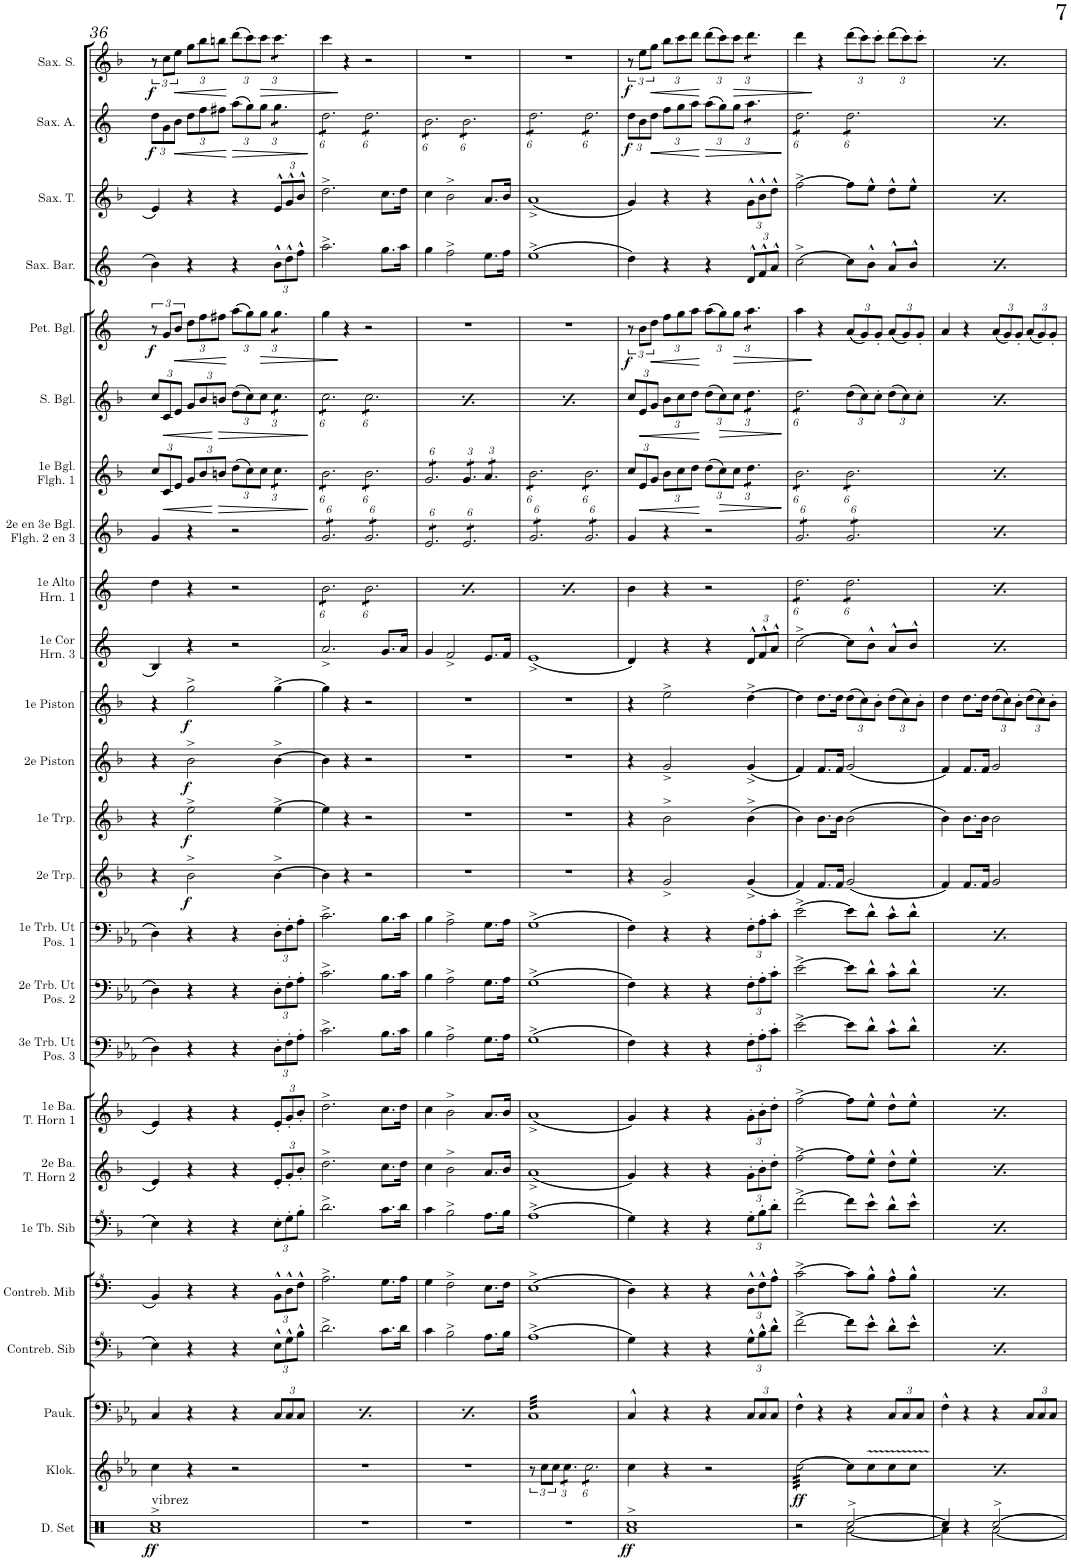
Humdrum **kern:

**kern	**dynam	**kern	**dynam	**kern	**kern	**kern	**kern	**kern	**kern	**kern	**kern	**kern	**kern	**dynam	**kern	**dynam	**kern	**dynam	**kern	**dynam	**kern	**kern	**kern	**kern	**dynam	**kern	**dynam	**kern	**dynam	**kern	**kern	**kern	**dynam	**kern	**dynam
*part25	*part25	*part24	*part24	*part23	*part22	*part21	*part20	*part19	*part18	*part17	*part16	*part15	*part14	*part14	*part13	*part13	*part12	*part12	*part11	*part11	*part10	*part9	*part8	*part7	*part7	*part6	*part6	*part5	*part5	*part4	*part3	*part2	*part2	*part1	*part1
*staff25	*staff25	*staff24	*staff24	*staff23	*staff22	*staff21	*staff20	*staff19	*staff18	*staff17	*staff16	*staff15	*staff14	*staff14	*staff13	*staff13	*staff12	*staff12	*staff11	*staff11	*staff10	*staff9	*staff8	*staff7	*staff7	*staff6	*staff6	*staff5	*staff5	*staff4	*staff3	*staff2	*staff2	*staff1	*staff1
*I"Grote Trom	*	*I"Tambour	*	*I"Pauken	*I"Contrebasse Sib	*I"Contrebasse Mib	*I"1e Tuba Sib	*I"2e Baryton Tenorhorn 2	*I"1e Baryton Tenorhorn 1	*I"3e Trombone Ut Posaune 3	*I"2e Trombone Ut Posaune 2	*I"1e Trombone Ut Posaune 1	*I"2e Trompet	*	*I"1e Trompet	*	*I"2e Piston	*	*I"1e Piston	*	*I"1e Cor Horn 3	*I"1e Alto Horn 1	*I"2e en 3e Bugle Flugelhorn 2 en 3	*I"1e Bugle Flugelhorn 1	*	*I"Solo Bugle Fanfare	*	*I"Petite Bugle	*	*I"Saxophoon Baryton	*I"Saxophoon Tenor	*I"Saxophoon Alt	*	*I"Saxophoon Sopraan	*
*	*	*	*	*I'Pauk.	*I'Contreb. Sib	*I'Contreb. Mib	*I'1e Tb. Sib	*I'2e Ba. T. Horn 2	*I'1e Ba. T. Horn 1	*I'3e Trb. Ut Pos. 3	*I'2e Trb. Ut Pos. 2	*I'1e Trb. Ut Pos. 1	*I'2e Trp.	*	*I'1e Trp.	*	*I'2e Piston	*	*I'1e Piston	*	*I'1e Cor Hrn. 3	*I'1e Alto Hrn. 1	*I'2e en 3e Bgl. Flgh. 2 en 3	*I'1e Bgl. Flgh. 1	*	*I'S. Bgl.	*	*I'Pet. Bgl.	*	*I'Sax. Bar.	*I'Sax. T.	*I'Sax. A.	*	*I'Sax. S.	*
!!LO:PB:g=z
*clefX	*	*clefG2	*	*clefF4	*clefF^4	*clefF^4	*clefF^4	*clefG2	*clefG2	*clefF4	*clefF4	*clefF4	*clefG2	*	*clefG2	*	*clefG2	*	*clefG2	*	*clefG2	*clefG2	*clefG2	*clefG2	*	*clefG2	*	*clefG2	*	*clefG2	*clefG2	*clefG2	*	*clefG2	*
*	*	*Trd-14c-24	*	*	*Trd15c26	*Trd12c21	*Trd8c14	*Trd8c14	*Trd8c14	*	*	*	*Trd1c2	*	*Trd1c2	*	*Trd1c2	*	*Trd1c2	*	*Trd5c9	*Trd5c9	*Trd1c2	*Trd1c2	*	*Trd1c2	*	*Trd-2c-3	*	*Trd12c21	*Trd8c14	*Trd5c9	*	*Trd1c2	*
*k[]	*	*k[b-e-a-]	*	*k[b-e-a-]	*k[b-]	*k[]	*k[b-]	*k[b-]	*k[b-]	*k[b-e-a-]	*k[b-e-a-]	*k[b-e-a-]	*k[b-]	*	*k[b-]	*	*k[b-]	*	*k[b-]	*	*k[]	*k[]	*k[b-]	*k[b-]	*	*k[b-]	*	*k[]	*	*k[]	*k[b-]	*k[]	*	*k[b-]	*
*M2/2	*	*M2/2	*	*M2/2	*M2/2	*M2/2	*M2/2	*M2/2	*M2/2	*M2/2	*M2/2	*M2/2	*M2/2	*	*M2/2	*	*M2/2	*	*M2/2	*	*M2/2	*M2/2	*M2/2	*M2/2	*	*M2/2	*	*M2/2	*	*M2/2	*M2/2	*M2/2	*	*M2/2	*
*met(c|)	*	*met(c|)	*	*met(c|)	*met(c|)	*met(c|)	*met(c|)	*met(c|)	*met(c|)	*met(c|)	*met(c|)	*met(c|)	*met(c|)	*	*met(c|)	*	*met(c|)	*	*met(c|)	*	*met(c|)	*met(c|)	*met(c|)	*met(c|)	*	*met(c|)	*	*met(c|)	*	*met(c|)	*met(c|)	*met(c|)	*	*met(c|)	*
=36	=36	=36	=36	=36	=36	=36	=36	=36	=36	=36	=36	=36	=36	=36	=36	=36	=36	=36	=36	=36	=36	=36	=36	=36	=36	=36	=36	=36	=36	=36	=36	=36	=36	=36	=36
*^	*	*	*	*	*	*	*	*	*	*	*	*	*	*	*	*	*	*	*	*	*	*	*	*	*	*	*	*	*	*	*	*	*	*	*
*	*	*	*	*	*	*	*	*	*	*	*	*	*	*	*	*	*	*	*	*	*	*	*	*	*Xbrackettup	*	*Xbrackettup	*	*	*	*	*	*Xbrackettup	*	*	*
!LO:TX:a:t=vibrez	!	!	!	!	!	!	!	!	!	!	!	!	!	!	!	!	!	!	!	!	!	!	!	!	!	!	!	!	!	!	!	!	!	!	!	!
!	!	!LO:DY:b	!	!	!	!	!	!	!	!	!	!	!	!	!	!	!	!	!	!	!	!	!	!	!	!	!	!	!	!LO:DY:b	!	!	!	!LO:DY:b	!	!LO:DY:b
1Rcc^	1Ra	ff	4cc\	.	4C/	4e\	4B/	4e\	4e/	4e/	4D\	4D\	4D\	4r	.	4r	.	4r	.	4r	.	4B/	4dd\	4g/	12cc/L	.	12cc/L	.	12r	f	4b\	4e/	12dd\L	f	12r	f
!	!	!	!	!	!	!	!	!	!	!	!	!	!	!	!	!	!	!	!	!	!	!	!	!	!	!LO:HP:b	!	!LO:HP:b	!	!	!	!	!	!	!	!
.	.	.	.	.	.	.	.	.	.	.	.	.	.	.	.	.	.	.	.	.	.	.	.	.	12c/	<	12c/	<	12g/L	.	.	.	12g\	.	12cc\L	.
!	!	!	!	!	!	!	!	!	!	!	!	!	!	!	!	!	!	!	!	!	!	!	!	!	!	!	!	!	!	!LO:HP:b	!	!	!	!LO:HP:b	!	!LO:HP:b
.	.	.	.	.	.	.	.	.	.	.	.	.	.	.	.	.	.	.	.	.	.	.	.	.	12e/J	.	12e/J	.	12b/J	<	.	.	12b\J	<	12ee\J	<
*	*	*	*	*	*	*	*	*	*	*	*	*	*	*	*	*	*	*	*	*	*	*	*	*	*	*	*	*	*Xbrackettup	*	*	*	*	*	*Xbrackettup	*
!	!	!	!	!	!	!	!	!	!	!	!	!	!	!	!LO:DY:b	!	!LO:DY:b	!	!LO:DY:b	!	!LO:DY:b	!	!	!	!	!	!	!	!	!	!	!	!	!	!	!
.	.	.	4r	.	4r	4r	4r	4r	4r	4r	4r	4r	4r	2b-^\	f	2ee^\	f	2b-^\	f	2gg^\	f	4r	4r	4r	12g/L	.	12g/L	.	12dd\L	.	4r	4r	12dd\L	.	12gg\L	.
.	.	.	.	.	.	.	.	.	.	.	.	.	.	.	.	.	.	.	.	.	.	.	.	.	12b-/	.	12b-/	.	12ff\	.	.	.	12ff\	.	12bb-\	.
!	!	!	!	!	!	!	!	!	!	!	!	!	!	!	!	!	!	!	!	!	!	!	!	!	!	!LO:HP:n=1:b	!	!LO:HP:n=1:b	!	!	!	!	!	!	!	!
.	.	.	.	.	.	.	.	.	.	.	.	.	.	.	.	.	.	.	.	.	.	.	.	.	12bn/J	[ >	12bn/J	[ >	12ff#X\J	.	.	.	12ff#X\J	.	12bbn\J	.
!	!	!	!	!	!	!	!	!	!	!	!	!	!	!	!	!	!	!	!	!	!	!	!	!	!	!	!	!	!	!	!	!	!	!LO:HP:n=1:b	!	!
.	.	.	2r	.	4r	4r	4r	4r	4r	4r	4r	4r	4r	.	.	.	.	.	.	.	.	2r	2r	2r	(12dd\L	.	(12dd\L	.	(12aa\L	[	4r	4r	(12aa\L	[ >	(12ddd\L	[
.	.	.	.	.	.	.	.	.	.	.	.	.	.	.	.	.	.	.	.	.	.	.	.	.	12cc\)	.	12cc\)	.	12gg\)	.	.	.	12gg\)	.	12ccc\)	.
!	!	!	!	!	!	!	!	!	!	!	!	!	!	!	!	!	!	!	!	!	!	!	!	!	!	!	!	!	!	!LO:HP:b	!	!	!	!	!	!LO:HP:b
.	.	.	.	.	.	.	.	.	.	.	.	.	.	.	.	.	.	.	.	.	.	.	.	.	12cc\J	.	12cc\J	.	12gg\J	>	.	.	12gg\J	.	12ccc\J	>
*	*	*	*	*	*Xbrackettup	*Xbrackettup	*Xbrackettup	*Xbrackettup	*Xbrackettup	*Xbrackettup	*Xbrackettup	*Xbrackettup	*Xbrackettup	*	*	*	*	*	*	*	*	*	*	*	*	*	*	*	*	*	*Xbrackettup	*Xbrackettup	*	*	*	*
*	*	*	*	*	*	*	*	*	*	*	*	*	*	*	*	*	*	*	*	*	*	*	*	*	*tremolo	*	*	*	*	*	*	*	*	*	*	*
*	*	*	*	*	*	*	*	*	*	*	*	*	*	*	*	*	*	*	*	*	*	*	*	*	*	*	*tremolo	*	*	*	*	*	*	*	*	*
*	*	*	*	*	*	*	*	*	*	*	*	*	*	*	*	*	*	*	*	*	*	*	*	*	*	*	*	*	*tremolo	*	*	*	*	*	*	*
*	*	*	*	*	*	*	*	*	*	*	*	*	*	*	*	*	*	*	*	*	*	*	*	*	*	*	*	*	*	*	*	*	*tremolo	*	*	*
*	*	*	*	*	*	*	*	*	*	*	*	*	*	*	*	*	*	*	*	*	*	*	*	*	*	*	*	*	*	*	*	*	*	*	*tremolo	*
.	.	.	.	.	12C/L	12e^^\L	12B^^\L	12e'\L	12e'/L	12e'/L	12D'\L	12D'\L	12D'\L	[4b-^\	.	[4ee^\	.	[4b-^\	.	[4gg^\	.	.	.	.	12cc\L	.	12cc\L	.	12gg\L	.	12b^^\L	12e^^/L	12gg\L	.	12ccc\L	.
.	.	.	.	.	12C/	12g^^\	12d^^\	12g'\	12g'/	12g'/	12F'\	12F'\	12F'\	.	.	.	.	.	.	.	.	.	.	.	12cc\	.	12cc\	.	12gg\	.	12dd^^\	12g^^/	12gg\	.	12ccc\	.
.	.	.	.	.	12C/J	12b-^^\J	12f^^\J	12b-'\J	12b-'/J	12b-'/J	12A-'\J	12A-'\J	12A-'\J	.	.	.	.	.	.	.	.	.	.	.	12cc\J	.	12cc\J	.	12gg\J	.	12ff^^\J	12b-^^/J	12gg\J	.	12ccc\J	.
*	*	*	*	*	*	*	*	*	*	*	*	*	*	*	*	*	*	*	*	*	*	*	*	*	*	*	*	*	*	*	*	*	*	*	*Xtremolo	*
*	*	*	*	*	*	*	*	*	*	*	*	*	*	*	*	*	*	*	*	*	*	*	*	*	*	*	*	*	*Xtremolo	*	*	*	*	*	*	*
*v	*v	*	*	*	*	*	*	*	*	*	*	*	*	*	*	*	*	*	*	*	*	*	*	*	*	*	*	*	*	*	*	*	*	*	*	*
.	.	.	.	.	.	.	.	.	.	.	.	.	.	.	.	.	.	.	.	.	.	.	.	.	]	.	]	.	.	.	.	.	]	.	.
=37	=37	=37	=37	=37	=37	=37	=37	=37	=37	=37	=37	=37	=37	=37	=37	=37	=37	=37	=37	=37	=37	=37	=37	=37	=37	=37	=37	=37	=37	=37	=37	=37	=37	=37	=37
*	*	*	*	*	*	*	*	*	*	*	*	*	*	*	*	*	*	*	*	*	*	*tremolo	*	*	*	*	*	*	*	*	*	*	*	*	*
*	*	*	*	*	*	*	*	*	*	*	*	*	*	*	*	*	*	*	*	*	*	*	*tremolo	*	*	*	*	*	*	*	*	*	*	*	*
1r	.	1r	.	4C/	2.dd^\	2.a^\	2.dd^\	2.dd^\	2.dd^\	2.c^\	2.c^\	2.c^\	4b-\]	.	4ee\]	.	4b-\]	.	4gg\]	.	2.a^/	12b\L	12g/L	12b-\L	.	12cc\L	.	4gg\	.	2.aa^\	2.dd^\	12dd\L	.	4ccc\	.
.	.	.	.	.	.	.	.	.	.	.	.	.	.	.	.	.	.	.	.	.	.	12b\	12g/	12b-\	.	12cc\	.	.	.	.	.	12dd\	.	.	.
.	.	.	.	.	.	.	.	.	.	.	.	.	.	.	.	.	.	.	.	.	.	12b\	12g/	12b-\	.	12cc\	.	.	.	.	.	12dd\	.	.	.
.	.	.	.	4r	.	.	.	.	.	.	.	.	4r	.	4r	.	4r	.	4r	.	.	12b\	12g/	12b-\	.	12cc\	.	4r	]	.	.	12dd\	.	4r	]
.	.	.	.	.	.	.	.	.	.	.	.	.	.	.	.	.	.	.	.	.	.	12b\	12g/	12b-\	.	12cc\	.	.	.	.	.	12dd\	.	.	.
.	.	.	.	.	.	.	.	.	.	.	.	.	.	.	.	.	.	.	.	.	.	12b\J	12g/J	12b-\J	.	12cc\J	.	.	.	.	.	12dd\J	.	.	.
.	.	.	.	4r	.	.	.	.	.	.	.	.	2r	.	2r	.	2r	.	2r	.	.	12b\L	12g/L	12b-\L	.	12cc\L	.	2r	.	.	.	12dd\L	.	2r	.
.	.	.	.	.	.	.	.	.	.	.	.	.	.	.	.	.	.	.	.	.	.	12b\	12g/	12b-\	.	12cc\	.	.	.	.	.	12dd\	.	.	.
.	.	.	.	.	.	.	.	.	.	.	.	.	.	.	.	.	.	.	.	.	.	12b\	12g/	12b-\	.	12cc\	.	.	.	.	.	12dd\	.	.	.
.	.	.	.	12C/L	8.cc\L	8.g\L	8.cc\L	8.cc\L	8.cc\L	8.B-\L	8.B-\L	8.B-\L	.	.	.	.	.	.	.	.	8.g/L	12b\	12g/	12b-\	.	12cc\	.	.	.	8.gg\L	8.cc\L	12dd\	.	.	.
.	.	.	.	12C/	.	.	.	.	.	.	.	.	.	.	.	.	.	.	.	.	.	12b\	12g/	12b-\	.	12cc\	.	.	.	.	.	12dd\	.	.	.
.	.	.	.	12C/J	.	.	.	.	.	.	.	.	.	.	.	.	.	.	.	.	.	12b\J	12g/J	12b-\J	.	12cc\J	.	.	.	.	.	12dd\J	.	.	.
.	.	.	.	.	16dd\Jk	16a\Jk	16dd\Jk	16dd\Jk	16dd\Jk	16c\Jk	16c\Jk	16c\Jk	.	.	.	.	.	.	.	.	16a/Jk	.	.	.	.	.	.	.	.	16aa\Jk	16dd\Jk	.	.	.	.
=38	=38	=38	=38	=38	=38	=38	=38	=38	=38	=38	=38	=38	=38	=38	=38	=38	=38	=38	=38	=38	=38	=38	=38	=38	=38	=38	=38	=38	=38	=38	=38	=38	=38	=38	=38
1r	.	1r	.	4C/	4cc\	4g\	4cc\	4cc\	4cc\	4B-\	4B-\	4B-\	1r	.	1r	.	1r	.	1r	.	4g/	12b\L	12e/L	12g/L	.	12cc\L	.	1r	.	4gg\	4cc\	12b\L	.	1r	.
.	.	.	.	.	.	.	.	.	.	.	.	.	.	.	.	.	.	.	.	.	.	12b\	12e/	12g/	.	12cc\	.	.	.	.	.	12b\	.	.	.
.	.	.	.	.	.	.	.	.	.	.	.	.	.	.	.	.	.	.	.	.	.	12b\	12e/	12g/	.	12cc\	.	.	.	.	.	12b\	.	.	.
.	.	.	.	4r	2b-^\	2f^\	2b-^\	2b-^\	2b-^\	2A-^\	2A-^\	2A-^\	.	.	.	.	.	.	.	.	2f^/	12b\	12e/	12g/	.	12cc\	.	.	.	2ff^\	2b-^\	12b\	.	.	.
.	.	.	.	.	.	.	.	.	.	.	.	.	.	.	.	.	.	.	.	.	.	12b\	12e/	12g/	.	12cc\	.	.	.	.	.	12b\	.	.	.
.	.	.	.	.	.	.	.	.	.	.	.	.	.	.	.	.	.	.	.	.	.	12b\J	12e/J	12g/J	.	12cc\J	.	.	.	.	.	12b\J	.	.	.
.	.	.	.	4r	.	.	.	.	.	.	.	.	.	.	.	.	.	.	.	.	.	12b\L	12e/L	12g/L	.	12cc\L	.	.	.	.	.	12b\L	.	.	.
.	.	.	.	.	.	.	.	.	.	.	.	.	.	.	.	.	.	.	.	.	.	12b\	12e/	12g/	.	12cc\	.	.	.	.	.	12b\	.	.	.
.	.	.	.	.	.	.	.	.	.	.	.	.	.	.	.	.	.	.	.	.	.	12b\	12e/	12g/J	.	12cc\	.	.	.	.	.	12b\	.	.	.
.	.	.	.	12C/L	8.a\L	8.e\L	8.a\L	8.a/L	8.a/L	8.G\L	8.G\L	8.G\L	.	.	.	.	.	.	.	.	8.e/L	12b\	12e/	12a/L	.	12cc\	.	.	.	8.ee\L	8.a/L	12b\	.	.	.
.	.	.	.	12C/	.	.	.	.	.	.	.	.	.	.	.	.	.	.	.	.	.	12b\	12e/	12a/	.	12cc\	.	.	.	.	.	12b\	.	.	.
.	.	.	.	12C/J	.	.	.	.	.	.	.	.	.	.	.	.	.	.	.	.	.	12b\J	12e/J	12a/J	.	12cc\J	.	.	.	.	.	12b\J	.	.	.
.	.	.	.	.	16b-\Jk	16f\Jk	16b-\Jk	16b-/Jk	16b-/Jk	16A-\Jk	16A-\Jk	16A-\Jk	.	.	.	.	.	.	.	.	16f/Jk	.	.	.	.	.	.	.	.	16ff\Jk	16b-/Jk	.	.	.	.
=39	=39	=39	=39	=39	=39	=39	=39	=39	=39	=39	=39	=39	=39	=39	=39	=39	=39	=39	=39	=39	=39	=39	=39	=39	=39	=39	=39	=39	=39	=39	=39	=39	=39	=39	=39
*	*	*	*	*tremolo	*	*	*	*	*	*	*	*	*	*	*	*	*	*	*	*	*	*	*	*	*	*	*	*	*	*	*	*	*	*	*
1r	.	12r	.	32CLLL	(1a^	(1e^	(1a^	(1a^	(1a^	(1G^	(1G^	(1G^	1r	.	1r	.	1r	.	1r	.	(1e^	12b\L	12g/L	12b-\L	.	12cc\L	.	1r	.	(1ee^	(1a^	12dd\L	.	1r	.
.	.	.	.	32C	.	.	.	.	.	.	.	.	.	.	.	.	.	.	.	.	.	.	.	.	.	.	.	.	.	.	.	.	.	.	.
.	.	.	.	32C	.	.	.	.	.	.	.	.	.	.	.	.	.	.	.	.	.	.	.	.	.	.	.	.	.	.	.	.	.	.	.
.	.	12cc\L	.	.	.	.	.	.	.	.	.	.	.	.	.	.	.	.	.	.	.	12b\	12g/	12b-\	.	12cc\	.	.	.	.	.	12dd\	.	.	.
.	.	.	.	32C	.	.	.	.	.	.	.	.	.	.	.	.	.	.	.	.	.	.	.	.	.	.	.	.	.	.	.	.	.	.	.
.	.	.	.	32C	.	.	.	.	.	.	.	.	.	.	.	.	.	.	.	.	.	.	.	.	.	.	.	.	.	.	.	.	.	.	.
.	.	.	.	32C	.	.	.	.	.	.	.	.	.	.	.	.	.	.	.	.	.	.	.	.	.	.	.	.	.	.	.	.	.	.	.
.	.	12cc\J	.	.	.	.	.	.	.	.	.	.	.	.	.	.	.	.	.	.	.	12b\	12g/	12b-\	.	12cc\	.	.	.	.	.	12dd\	.	.	.
.	.	.	.	32C	.	.	.	.	.	.	.	.	.	.	.	.	.	.	.	.	.	.	.	.	.	.	.	.	.	.	.	.	.	.	.
.	.	.	.	32C	.	.	.	.	.	.	.	.	.	.	.	.	.	.	.	.	.	.	.	.	.	.	.	.	.	.	.	.	.	.	.
*	*	*tremolo	*	*	*	*	*	*	*	*	*	*	*	*	*	*	*	*	*	*	*	*	*	*	*	*	*	*	*	*	*	*	*	*	*
.	.	12cc\L	.	32C	.	.	.	.	.	.	.	.	.	.	.	.	.	.	.	.	.	12b\	12g/	12b-\	.	12cc\	.	.	.	.	.	12dd\	.	.	.
.	.	.	.	32C	.	.	.	.	.	.	.	.	.	.	.	.	.	.	.	.	.	.	.	.	.	.	.	.	.	.	.	.	.	.	.
.	.	.	.	32C	.	.	.	.	.	.	.	.	.	.	.	.	.	.	.	.	.	.	.	.	.	.	.	.	.	.	.	.	.	.	.
.	.	12cc\	.	.	.	.	.	.	.	.	.	.	.	.	.	.	.	.	.	.	.	12b\	12g/	12b-\	.	12cc\	.	.	.	.	.	12dd\	.	.	.
.	.	.	.	32C	.	.	.	.	.	.	.	.	.	.	.	.	.	.	.	.	.	.	.	.	.	.	.	.	.	.	.	.	.	.	.
.	.	.	.	32C	.	.	.	.	.	.	.	.	.	.	.	.	.	.	.	.	.	.	.	.	.	.	.	.	.	.	.	.	.	.	.
.	.	.	.	32C	.	.	.	.	.	.	.	.	.	.	.	.	.	.	.	.	.	.	.	.	.	.	.	.	.	.	.	.	.	.	.
.	.	12cc\J	.	.	.	.	.	.	.	.	.	.	.	.	.	.	.	.	.	.	.	12b\J	12g/J	12b-\J	.	12cc\J	.	.	.	.	.	12dd\J	.	.	.
.	.	.	.	32C	.	.	.	.	.	.	.	.	.	.	.	.	.	.	.	.	.	.	.	.	.	.	.	.	.	.	.	.	.	.	.
.	.	.	.	32C	.	.	.	.	.	.	.	.	.	.	.	.	.	.	.	.	.	.	.	.	.	.	.	.	.	.	.	.	.	.	.
.	.	12cc\L	.	32C	.	.	.	.	.	.	.	.	.	.	.	.	.	.	.	.	.	12b\L	12g/L	12b-\L	.	12cc\L	.	.	.	.	.	12dd\L	.	.	.
.	.	.	.	32C	.	.	.	.	.	.	.	.	.	.	.	.	.	.	.	.	.	.	.	.	.	.	.	.	.	.	.	.	.	.	.
.	.	.	.	32C	.	.	.	.	.	.	.	.	.	.	.	.	.	.	.	.	.	.	.	.	.	.	.	.	.	.	.	.	.	.	.
.	.	12cc\	.	.	.	.	.	.	.	.	.	.	.	.	.	.	.	.	.	.	.	12b\	12g/	12b-\	.	12cc\	.	.	.	.	.	12dd\	.	.	.
.	.	.	.	32C	.	.	.	.	.	.	.	.	.	.	.	.	.	.	.	.	.	.	.	.	.	.	.	.	.	.	.	.	.	.	.
.	.	.	.	32C	.	.	.	.	.	.	.	.	.	.	.	.	.	.	.	.	.	.	.	.	.	.	.	.	.	.	.	.	.	.	.
.	.	.	.	32C	.	.	.	.	.	.	.	.	.	.	.	.	.	.	.	.	.	.	.	.	.	.	.	.	.	.	.	.	.	.	.
.	.	12cc\	.	.	.	.	.	.	.	.	.	.	.	.	.	.	.	.	.	.	.	12b\	12g/	12b-\	.	12cc\	.	.	.	.	.	12dd\	.	.	.
.	.	.	.	32C	.	.	.	.	.	.	.	.	.	.	.	.	.	.	.	.	.	.	.	.	.	.	.	.	.	.	.	.	.	.	.
.	.	.	.	32C	.	.	.	.	.	.	.	.	.	.	.	.	.	.	.	.	.	.	.	.	.	.	.	.	.	.	.	.	.	.	.
.	.	12cc\	.	32C	.	.	.	.	.	.	.	.	.	.	.	.	.	.	.	.	.	12b\	12g/	12b-\	.	12cc\	.	.	.	.	.	12dd\	.	.	.
.	.	.	.	32C	.	.	.	.	.	.	.	.	.	.	.	.	.	.	.	.	.	.	.	.	.	.	.	.	.	.	.	.	.	.	.
.	.	.	.	32C	.	.	.	.	.	.	.	.	.	.	.	.	.	.	.	.	.	.	.	.	.	.	.	.	.	.	.	.	.	.	.
.	.	12cc\	.	.	.	.	.	.	.	.	.	.	.	.	.	.	.	.	.	.	.	12b\	12g/	12b-\	.	12cc\	.	.	.	.	.	12dd\	.	.	.
.	.	.	.	32C	.	.	.	.	.	.	.	.	.	.	.	.	.	.	.	.	.	.	.	.	.	.	.	.	.	.	.	.	.	.	.
.	.	.	.	32C	.	.	.	.	.	.	.	.	.	.	.	.	.	.	.	.	.	.	.	.	.	.	.	.	.	.	.	.	.	.	.
.	.	.	.	32C	.	.	.	.	.	.	.	.	.	.	.	.	.	.	.	.	.	.	.	.	.	.	.	.	.	.	.	.	.	.	.
.	.	12cc\J	.	.	.	.	.	.	.	.	.	.	.	.	.	.	.	.	.	.	.	12b\J	12g/J	12b-\J	.	12cc\J	.	.	.	.	.	12dd\J	.	.	.
*	*	*	*	*	*	*	*	*	*	*	*	*	*	*	*	*	*	*	*	*	*	*	*	*	*	*	*	*	*	*	*	*Xtremolo	*	*	*
*	*	*	*	*	*	*	*	*	*	*	*	*	*	*	*	*	*	*	*	*	*	*	*	*	*	*Xtremolo	*	*	*	*	*	*	*	*	*
*	*	*	*	*	*	*	*	*	*	*	*	*	*	*	*	*	*	*	*	*	*	*	*	*Xtremolo	*	*	*	*	*	*	*	*	*	*	*
*	*	*	*	*	*	*	*	*	*	*	*	*	*	*	*	*	*	*	*	*	*	*	*Xtremolo	*	*	*	*	*	*	*	*	*	*	*	*
*	*	*	*	*	*	*	*	*	*	*	*	*	*	*	*	*	*	*	*	*	*	*Xtremolo	*	*	*	*	*	*	*	*	*	*	*	*	*
*	*	*Xtremolo	*	*	*	*	*	*	*	*	*	*	*	*	*	*	*	*	*	*	*	*	*	*	*	*	*	*	*	*	*	*	*	*	*
.	.	.	.	32C	.	.	.	.	.	.	.	.	.	.	.	.	.	.	.	.	.	.	.	.	.	.	.	.	.	.	.	.	.	.	.
.	.	.	.	32CJJJ	.	.	.	.	.	.	.	.	.	.	.	.	.	.	.	.	.	.	.	.	.	.	.	.	.	.	.	.	.	.	.
*	*	*	*	*Xtremolo	*	*	*	*	*	*	*	*	*	*	*	*	*	*	*	*	*	*	*	*	*	*	*	*	*	*	*	*	*	*	*
=40	=40	=40	=40	=40	=40	=40	=40	=40	=40	=40	=40	=40	=40	=40	=40	=40	=40	=40	=40	=40	=40	=40	=40	=40	=40	=40	=40	=40	=40	=40	=40	=40	=40	=40	=40
*^	*	*	*	*	*	*	*	*	*	*	*	*	*	*	*	*	*	*	*	*	*	*	*	*	*	*	*	*	*	*	*	*	*	*	*
*	*	*	*	*	*	*	*	*	*	*	*	*	*	*	*	*	*	*	*	*	*	*	*	*	*	*	*	*	*brackettup	*	*	*	*	*	*brackettup	*
!	!	!LO:DY:b	!	!	!	!	!	!	!	!	!	!	!	!	!	!	!	!	!	!	!	!	!	!	!	!	!	!	!	!LO:DY:b	!	!	!	!LO:DY:b	!	!LO:DY:b
1Rcc^	1Ra	ff	4cc\	.	4C^^/	4g\)	4d\)	4g\)	4g/)	4g/)	4F\)	4F\)	4F\)	4r	.	4r	.	4r	.	4r	.	4d/)	4b\	4g/	12cc/L	.	12cc/L	.	12r	f	4dd\)	4g/)	12dd\L	f	12r	f
!	!	!	!	!	!	!	!	!	!	!	!	!	!	!	!	!	!	!	!	!	!	!	!	!	!	!LO:HP:b	!	!LO:HP:b	!	!	!	!	!	!	!	!
.	.	.	.	.	.	.	.	.	.	.	.	.	.	.	.	.	.	.	.	.	.	.	.	.	12e/	<	12e/	<	12b\L	.	.	.	12b\	.	12ee\L	.
!	!	!	!	!	!	!	!	!	!	!	!	!	!	!	!	!	!	!	!	!	!	!	!	!	!	!	!	!	!	!LO:HP:b	!	!	!	!LO:HP:b	!	!LO:HP:b
.	.	.	.	.	.	.	.	.	.	.	.	.	.	.	.	.	.	.	.	.	.	.	.	.	12g/J	.	12g/J	.	12dd\J	<	.	.	12dd\J	<	12gg\J	<
*	*	*	*	*	*	*	*	*	*	*	*	*	*	*	*	*	*	*	*	*	*	*	*	*	*	*	*	*	*Xbrackettup	*	*	*	*	*	*Xbrackettup	*
.	.	.	4r	.	4r	4r	4r	4r	4r	4r	4r	4r	4r	2g^/	.	2b-^\	.	2g^/	.	2ee^\	.	4r	4r	4r	12b-\L	.	12b-\L	.	12ff\L	.	4r	4r	12ff\L	.	12bb-\L	.
.	.	.	.	.	.	.	.	.	.	.	.	.	.	.	.	.	.	.	.	.	.	.	.	.	12cc\	.	12cc\	.	12gg\	.	.	.	12gg\	.	12ccc\	.
.	.	.	.	.	.	.	.	.	.	.	.	.	.	.	.	.	.	.	.	.	.	.	.	.	12dd\J	.	12dd\J	.	12aa\J	.	.	.	12aa\J	.	12ddd\J	.
!	!	!	!	!	!	!	!	!	!	!	!	!	!	!	!	!	!	!	!	!	!	!	!	!	!	!	!	!	!	!	!	!	!	!LO:HP:n=1:b	!	!
.	.	.	2r	.	4r	4r	4r	4r	4r	4r	4r	4r	4r	.	.	.	.	.	.	.	.	4r	2r	2r	(12dd\L	[	(12dd\L	[	(12aa\L	[	4r	4r	(12aa\L	[ >	(12ddd\L	[
!	!	!	!	!	!	!	!	!	!	!	!	!	!	!	!	!	!	!	!	!	!	!	!	!	!	!LO:HP:b	!	!LO:HP:b	!	!	!	!	!	!	!	!
.	.	.	.	.	.	.	.	.	.	.	.	.	.	.	.	.	.	.	.	.	.	.	.	.	12cc\)	>	12cc\)	>	12gg\)	.	.	.	12gg\)	.	12ccc\)	.
!	!	!	!	!	!	!	!	!	!	!	!	!	!	!	!	!	!	!	!	!	!	!	!	!	!	!	!	!	!	!LO:HP:b	!	!	!	!	!	!LO:HP:b
.	.	.	.	.	.	.	.	.	.	.	.	.	.	.	.	.	.	.	.	.	.	.	.	.	12cc\J	.	12cc\J	.	12gg\J	>	.	.	12gg\J	.	12ccc\J	>
*	*	*	*	*	*	*	*	*	*	*	*	*	*	*	*	*	*	*	*	*	*	*Xbrackettup	*	*	*	*	*	*	*	*	*	*	*	*	*	*
*	*	*	*	*	*	*	*	*	*	*	*	*	*	*	*	*	*	*	*	*	*	*	*	*	*tremolo	*	*	*	*	*	*	*	*	*	*	*
*	*	*	*	*	*	*	*	*	*	*	*	*	*	*	*	*	*	*	*	*	*	*	*	*	*	*	*tremolo	*	*	*	*	*	*	*	*	*
*	*	*	*	*	*	*	*	*	*	*	*	*	*	*	*	*	*	*	*	*	*	*	*	*	*	*	*	*	*tremolo	*	*	*	*	*	*	*
*	*	*	*	*	*	*	*	*	*	*	*	*	*	*	*	*	*	*	*	*	*	*	*	*	*	*	*	*	*	*	*	*	*tremolo	*	*	*
*	*	*	*	*	*	*	*	*	*	*	*	*	*	*	*	*	*	*	*	*	*	*	*	*	*	*	*	*	*	*	*	*	*	*	*tremolo	*
.	.	.	.	.	12C/L	12g^^\L	12d^^\L	12g'\L	12g'\L	12g'\L	12F'\L	12F'\L	12F'\L	(4g^/	.	(4b-^\	.	(4g^/	.	[4dd^\	.	12d^^/L	.	.	12dd\L	.	12dd\L	.	12aa\L	.	12d^^/L	12g^^\L	12aa\L	.	12ddd\L	.
.	.	.	.	.	12C/	12b-^^\	12f^^\	12b-'\	12b-'\	12b-'\	12A-'\	12A-'\	12A-'\	.	.	.	.	.	.	.	.	12f^^/	.	.	12dd\	.	12dd\	.	12aa\	.	12f^^/	12b-^^\	12aa\	.	12ddd\	.
.	.	.	.	.	12C/J	12dd^^\J	12a^^\J	12dd'\J	12dd'\J	12dd'\J	12c'\J	12c'\J	12c'\J	.	.	.	.	.	.	.	.	12a^^/J	.	.	12dd\J	.	12dd\J	.	12aa\J	.	12a^^/J	12dd^^\J	12aa\J	.	12ddd\J	.
*	*	*	*	*	*	*	*	*	*	*	*	*	*	*	*	*	*	*	*	*	*	*	*	*	*	*	*	*	*	*	*	*	*	*	*Xtremolo	*
*	*	*	*	*	*	*	*	*	*	*	*	*	*	*	*	*	*	*	*	*	*	*	*	*	*	*	*	*	*Xtremolo	*	*	*	*	*	*	*
*v	*v	*	*	*	*	*	*	*	*	*	*	*	*	*	*	*	*	*	*	*	*	*	*	*	*	*	*	*	*	*	*	*	*	*	*	*
.	.	.	.	.	.	.	.	.	.	.	.	.	.	.	.	.	.	.	.	.	.	.	.	.	]	.	]	.	.	.	.	.	]	.	.
=41	=41	=41	=41	=41	=41	=41	=41	=41	=41	=41	=41	=41	=41	=41	=41	=41	=41	=41	=41	=41	=41	=41	=41	=41	=41	=41	=41	=41	=41	=41	=41	=41	=41	=41	=41
*^	*	*	*	*	*	*	*	*	*	*	*	*	*	*	*	*	*	*	*	*	*	*	*	*	*	*	*	*	*	*	*	*	*	*	*
!	!	!	!	!LO:DY:b	!	!	!	!	!	!	!	!	!	!	!	!	!	!	!	!	!	!	!	!	!	!	!	!	!	!	!	!	!	!	!	!
*	*	*	*tremolo	*	*	*	*	*	*	*	*	*	*	*	*	*	*	*	*	*	*	*	*	*	*	*	*	*	*	*	*	*	*	*	*	*
*	*	*	*	*	*	*	*	*	*	*	*	*	*	*	*	*	*	*	*	*	*	*	*tremolo	*	*	*	*	*	*	*	*	*	*	*	*	*
*	*	*	*	*	*	*	*	*	*	*	*	*	*	*	*	*	*	*	*	*	*	*	*	*tremolo	*	*	*	*	*	*	*	*	*	*	*	*
2r	2ryy	.	[32cc\LLL	ff	4F^^\	[2ff^\	[2cc^\	[2ff^\	[2ff^\	[2ff^\	[2e-^\	[2e-^\	[2e-^\	4f/)	.	4b-\)	.	4f/)	.	4dd\]	.	[2cc^\	12dd\L	12g/L	12b-\L	.	12dd\L	.	4aa\	.	[2cc^\	[2ff^\	12dd\L	.	4ddd\	.
.	.	.	32cc\	.	.	.	.	.	.	.	.	.	.	.	.	.	.	.	.	.	.	.	.	.	.	.	.	.	.	.	.	.	.	.	.	.
.	.	.	32cc\	.	.	.	.	.	.	.	.	.	.	.	.	.	.	.	.	.	.	.	.	.	.	.	.	.	.	.	.	.	.	.	.	.
.	.	.	.	.	.	.	.	.	.	.	.	.	.	.	.	.	.	.	.	.	.	.	12dd\	12g/	12b-\	.	12dd\	.	.	.	.	.	12dd\	.	.	.
.	.	.	32cc\	.	.	.	.	.	.	.	.	.	.	.	.	.	.	.	.	.	.	.	.	.	.	.	.	.	.	.	.	.	.	.	.	.
.	.	.	32cc\	.	.	.	.	.	.	.	.	.	.	.	.	.	.	.	.	.	.	.	.	.	.	.	.	.	.	.	.	.	.	.	.	.
.	.	.	32cc\	.	.	.	.	.	.	.	.	.	.	.	.	.	.	.	.	.	.	.	.	.	.	.	.	.	.	.	.	.	.	.	.	.
.	.	.	.	.	.	.	.	.	.	.	.	.	.	.	.	.	.	.	.	.	.	.	12dd\	12g/	12b-\	.	12dd\	.	.	.	.	.	12dd\	.	.	.
.	.	.	32cc\	.	.	.	.	.	.	.	.	.	.	.	.	.	.	.	.	.	.	.	.	.	.	.	.	.	.	.	.	.	.	.	.	.
.	.	.	32cc\	.	.	.	.	.	.	.	.	.	.	.	.	.	.	.	.	.	.	.	.	.	.	.	.	.	.	.	.	.	.	.	.	.
.	.	.	32cc\	.	4r	.	.	.	.	.	.	.	.	8.f/L	.	8.b-\L	.	8.f/L	.	8.dd\L	.	.	12dd\	12g/	12b-\	.	12dd\	.	4r	]	.	.	12dd\	.	4r	]
.	.	.	32cc\	.	.	.	.	.	.	.	.	.	.	.	.	.	.	.	.	.	.	.	.	.	.	.	.	.	.	.	.	.	.	.	.	.
.	.	.	32cc\	.	.	.	.	.	.	.	.	.	.	.	.	.	.	.	.	.	.	.	.	.	.	.	.	.	.	.	.	.	.	.	.	.
.	.	.	.	.	.	.	.	.	.	.	.	.	.	.	.	.	.	.	.	.	.	.	12dd\	12g/	12b-\	.	12dd\	.	.	.	.	.	12dd\	.	.	.
.	.	.	32cc\	.	.	.	.	.	.	.	.	.	.	.	.	.	.	.	.	.	.	.	.	.	.	.	.	.	.	.	.	.	.	.	.	.
.	.	.	32cc\	.	.	.	.	.	.	.	.	.	.	.	.	.	.	.	.	.	.	.	.	.	.	.	.	.	.	.	.	.	.	.	.	.
.	.	.	32cc\	.	.	.	.	.	.	.	.	.	.	.	.	.	.	.	.	.	.	.	.	.	.	.	.	.	.	.	.	.	.	.	.	.
.	.	.	.	.	.	.	.	.	.	.	.	.	.	.	.	.	.	.	.	.	.	.	12dd\J	12g/J	12b-\J	.	12dd\J	.	.	.	.	.	12dd\J	.	.	.
*	*	*	*	*	*	*	*	*	*	*	*	*	*	*	*	*	*	*	*	*	*	*	*	*	*	*	*Xtremolo	*	*	*	*	*	*	*	*	*
.	.	.	32cc\	.	.	.	.	.	.	.	.	.	.	16f/Jk	.	16b-\Jk	.	16f/Jk	.	16dd\Jk	.	.	.	.	.	.	.	.	.	.	.	.	.	.	.	.
.	.	.	32cc\JJJ	.	.	.	.	.	.	.	.	.	.	.	.	.	.	.	.	.	.	.	.	.	.	.	.	.	.	.	.	.	.	.	.	.
*	*	*	*Xtremolo	*	*	*	*	*	*	*	*	*	*	*	*	*	*	*	*	*	*	*	*	*	*	*	*	*	*	*	*	*	*	*	*	*
*	*	*	*	*	*	*	*	*	*	*	*	*	*	*	*	*	*	*	*	*Xbrackettup	*	*	*	*	*	*	*	*	*	*	*	*	*	*	*	*
[2Rcc^/	[2Ra\	.	8cc\L]	.	4r	8ff\L]	8cc\L]	8ff\L]	8ff\L]	8ff\L]	8e-\L]	8e-\L]	8e-\L]	(2g/	.	(2b-\	.	(2g/	.	(12dd\L	.	8cc\L]	12dd\L	12g/L	12b-\L	.	(12dd\L	.	(12a/L	.	8cc\L]	8ff\L]	12dd\L	.	(12ddd\L	.
.	.	.	.	.	.	.	.	.	.	.	.	.	.	.	.	.	.	.	.	12cc\)	.	.	12dd\	12g/	12b-\	.	12cc\)	.	12g/)	.	.	.	12dd\	.	12ccc\)	.
.	.	.	8cc\	.	.	8ee^^\J	8b^^\J	8ee^^\J	8ee^^\J	8ee^^\J	8d^^\J	8d^^\J	8d^^\J	.	.	.	.	.	.	.	.	8b^^\J	.	.	.	.	.	.	.	.	8b^^\J	8ee^^\J	.	.	.	.
.	.	.	.	.	.	.	.	.	.	.	.	.	.	.	.	.	.	.	.	12b-'\J	.	.	12dd\	12g/	12b-\	.	12cc'\J	.	12g'/J	.	.	.	12dd\	.	12ccc'\J	.
.	.	.	8cc\	.	12C/L	8dd^^\L	8a^^\L	8dd^^\L	8dd^^\L	8dd^^\L	8c^^\L	8c^^\L	8c^^\L	.	.	.	.	.	.	(12dd\L	.	8a^^/L	12dd\	12g/	12b-\	.	(12dd\L	.	(12a/L	.	8a^^/L	8dd^^\L	12dd\	.	(12ddd\L	.
.	.	.	.	.	12C/	.	.	.	.	.	.	.	.	.	.	.	.	.	.	12cc\)	.	.	12dd\	12g/	12b-\	.	12cc\)	.	12g/)	.	.	.	12dd\	.	12ccc\)	.
.	.	.	8ccTTT\J	.	.	8ee^^\J	8b^^\J	8ee^^\J	8ee^^\J	8ee^^\J	8d^^\J	8d^^\J	8d^^\J	.	.	.	.	.	.	.	.	8b^^/J	.	.	.	.	.	.	.	.	8b^^/J	8ee^^\J	.	.	.	.
.	.	.	.	.	12C/J	.	.	.	.	.	.	.	.	.	.	.	.	.	.	12b-'\J	.	.	12dd\J	12g/J	12b-\J	.	12cc'\J	.	12g'/J	.	.	.	12dd\J	.	12ccc'\J	.
=42	=42	=42	=42	=42	=42	=42	=42	=42	=42	=42	=42	=42	=42	=42	=42	=42	=42	=42	=42	=42	=42	=42	=42	=42	=42	=42	=42	=42	=42	=42	=42	=42	=42	=42	=42	=42
!	!	!	!	!LO:DY:b	!	!	!	!	!	!	!	!	!	!	!	!	!	!	!	!	!	!	!	!	!	!	!	!	!	!	!	!	!	!	!	!
*	*	*	*tremolo	*	*	*	*	*	*	*	*	*	*	*	*	*	*	*	*	*	*	*	*	*	*	*	*	*	*	*	*	*	*	*	*	*
*	*	*	*	*	*	*	*	*	*	*	*	*	*	*	*	*	*	*	*	*	*	*	*	*	*	*	*tremolo	*	*	*	*	*	*	*	*	*
4Rcc/]	4Ra\]	.	[32cc\LLL	ff	4F^^\	[2ff^\	[2cc^\	[2ff^\	[2ff^\	[2ff^\	[2e-^\	[2e-^\	[2e-^\	4f/)	.	4b-\)	.	4f/)	.	4dd\	.	[2cc^\	12dd\L	12g/L	12b-\L	.	12dd\L	.	4a/	.	[2cc^\	[2ff^\	12dd\L	.	4ddd\	.
.	.	.	32cc\	.	.	.	.	.	.	.	.	.	.	.	.	.	.	.	.	.	.	.	.	.	.	.	.	.	.	.	.	.	.	.	.	.
.	.	.	32cc\	.	.	.	.	.	.	.	.	.	.	.	.	.	.	.	.	.	.	.	.	.	.	.	.	.	.	.	.	.	.	.	.	.
.	.	.	.	.	.	.	.	.	.	.	.	.	.	.	.	.	.	.	.	.	.	.	12dd\	12g/	12b-\	.	12dd\	.	.	.	.	.	12dd\	.	.	.
.	.	.	32cc\	.	.	.	.	.	.	.	.	.	.	.	.	.	.	.	.	.	.	.	.	.	.	.	.	.	.	.	.	.	.	.	.	.
.	.	.	32cc\	.	.	.	.	.	.	.	.	.	.	.	.	.	.	.	.	.	.	.	.	.	.	.	.	.	.	.	.	.	.	.	.	.
.	.	.	32cc\	.	.	.	.	.	.	.	.	.	.	.	.	.	.	.	.	.	.	.	.	.	.	.	.	.	.	.	.	.	.	.	.	.
.	.	.	.	.	.	.	.	.	.	.	.	.	.	.	.	.	.	.	.	.	.	.	12dd\	12g/	12b-\	.	12dd\	.	.	.	.	.	12dd\	.	.	.
.	.	.	32cc\	.	.	.	.	.	.	.	.	.	.	.	.	.	.	.	.	.	.	.	.	.	.	.	.	.	.	.	.	.	.	.	.	.
.	.	.	32cc\	.	.	.	.	.	.	.	.	.	.	.	.	.	.	.	.	.	.	.	.	.	.	.	.	.	.	.	.	.	.	.	.	.
4r	4ryy	.	32cc\	.	4r	.	.	.	.	.	.	.	.	8.f/L	.	8.b-\L	.	8.f/L	.	8.dd\L	.	.	12dd\	12g/	12b-\	.	12dd\	.	4r	.	.	.	12dd\	.	4r	.
.	.	.	32cc\	.	.	.	.	.	.	.	.	.	.	.	.	.	.	.	.	.	.	.	.	.	.	.	.	.	.	.	.	.	.	.	.	.
.	.	.	32cc\	.	.	.	.	.	.	.	.	.	.	.	.	.	.	.	.	.	.	.	.	.	.	.	.	.	.	.	.	.	.	.	.	.
.	.	.	.	.	.	.	.	.	.	.	.	.	.	.	.	.	.	.	.	.	.	.	12dd\	12g/	12b-\	.	12dd\	.	.	.	.	.	12dd\	.	.	.
.	.	.	32cc\	.	.	.	.	.	.	.	.	.	.	.	.	.	.	.	.	.	.	.	.	.	.	.	.	.	.	.	.	.	.	.	.	.
.	.	.	32cc\	.	.	.	.	.	.	.	.	.	.	.	.	.	.	.	.	.	.	.	.	.	.	.	.	.	.	.	.	.	.	.	.	.
.	.	.	32cc\	.	.	.	.	.	.	.	.	.	.	.	.	.	.	.	.	.	.	.	.	.	.	.	.	.	.	.	.	.	.	.	.	.
.	.	.	.	.	.	.	.	.	.	.	.	.	.	.	.	.	.	.	.	.	.	.	12dd\J	12g/J	12b-\J	.	12dd\J	.	.	.	.	.	12dd\J	.	.	.
*	*	*	*	*	*	*	*	*	*	*	*	*	*	*	*	*	*	*	*	*	*	*	*	*	*	*	*Xtremolo	*	*	*	*	*	*	*	*	*
.	.	.	32cc\	.	.	.	.	.	.	.	.	.	.	16f/Jk	.	16b-\Jk	.	16f/Jk	.	16dd\Jk	.	.	.	.	.	.	.	.	.	.	.	.	.	.	.	.
.	.	.	32cc\JJJ	.	.	.	.	.	.	.	.	.	.	.	.	.	.	.	.	.	.	.	.	.	.	.	.	.	.	.	.	.	.	.	.	.
*	*	*	*Xtremolo	*	*	*	*	*	*	*	*	*	*	*	*	*	*	*	*	*	*	*	*	*	*	*	*	*	*	*	*	*	*	*	*	*
[2Rcc^/	[2Ra\	.	8cc\L]	.	4r	8ff\L]	8cc\L]	8ff\L]	8ff\L]	8ff\L]	8e-\L]	8e-\L]	8e-\L]	2g/	.	2b-\	.	2g/	.	(12dd\L	.	8cc\L]	12dd\L	12g/L	12b-\L	.	(12dd\L	.	(12a/L	.	8cc\L]	8ff\L]	12dd\L	.	(12ddd\L	.
.	.	.	.	.	.	.	.	.	.	.	.	.	.	.	.	.	.	.	.	12cc\)	.	.	12dd\	12g/	12b-\	.	12cc\)	.	12g/)	.	.	.	12dd\	.	12ccc\)	.
.	.	.	8cc\	.	.	8ee^^\J	8b^^\J	8ee^^\J	8ee^^\J	8ee^^\J	8d^^\J	8d^^\J	8d^^\J	.	.	.	.	.	.	.	.	8b^^\J	.	.	.	.	.	.	.	.	8b^^\J	8ee^^\J	.	.	.	.
.	.	.	.	.	.	.	.	.	.	.	.	.	.	.	.	.	.	.	.	12b-'\J	.	.	12dd\	12g/	12b-\	.	12cc'\J	.	12g'/J	.	.	.	12dd\	.	12ccc'\J	.
.	.	.	8cc\	.	12C/L	8dd^^\L	8a^^\L	8dd^^\L	8dd^^\L	8dd^^\L	8c^^\L	8c^^\L	8c^^\L	.	.	.	.	.	.	(12dd\L	.	8a^^/L	12dd\	12g/	12b-\	.	(12dd\L	.	(12a/L	.	8a^^/L	8dd^^\L	12dd\	.	(12ddd\L	.
.	.	.	.	.	12C/	.	.	.	.	.	.	.	.	.	.	.	.	.	.	12cc\)	.	.	12dd\	12g/	12b-\	.	12cc\)	.	12g/)	.	.	.	12dd\	.	12ccc\)	.
.	.	.	8cc\J	.	.	8ee^^\J	8b^^\J	8ee^^\J	8ee^^\J	8ee^^\J	8d^^\J	8d^^\J	8d^^\J	.	.	.	.	.	.	.	.	8b^^/J	.	.	.	.	.	.	.	.	8b^^/J	8ee^^\J	.	.	.	.
.	.	.	.	.	12C/J	.	.	.	.	.	.	.	.	.	.	.	.	.	.	12b-'\J	.	.	12dd\J	12g/J	12b-\J	.	12cc'\J	.	12g'/J	.	.	.	12dd\J	.	12ccc'\J	.
*	*	*	*	*	*	*	*	*	*	*	*	*	*	*	*	*	*	*	*	*	*	*	*	*	*	*	*	*	*	*	*	*	*Xtremolo	*	*	*
*	*	*	*	*	*	*	*	*	*	*	*	*	*	*	*	*	*	*	*	*	*	*	*	*	*Xtremolo	*	*	*	*	*	*	*	*	*	*	*
*	*	*	*	*	*	*	*	*	*	*	*	*	*	*	*	*	*	*	*	*	*	*	*	*Xtremolo	*	*	*	*	*	*	*	*	*	*	*	*
*	*	*	*	*	*	*	*	*	*	*	*	*	*	*	*	*	*	*	*	*	*	*	*Xtremolo	*	*	*	*	*	*	*	*	*	*	*	*	*
*v	*v	*	*	*	*	*	*	*	*	*	*	*	*	*	*	*	*	*	*	*	*	*	*	*	*	*	*	*	*	*	*	*	*	*	*	*
=	=	=	=	=	=	=	=	=	=	=	=	=	=	=	=	=	=	=	=	=	=	=	=	=	=	=	=	=	=	=	=	=	=	=	=
*-	*-	*-	*-	*-	*-	*-	*-	*-	*-	*-	*-	*-	*-	*-	*-	*-	*-	*-	*-	*-	*-	*-	*-	*-	*-	*-	*-	*-	*-	*-	*-	*-	*-	*-	*-
